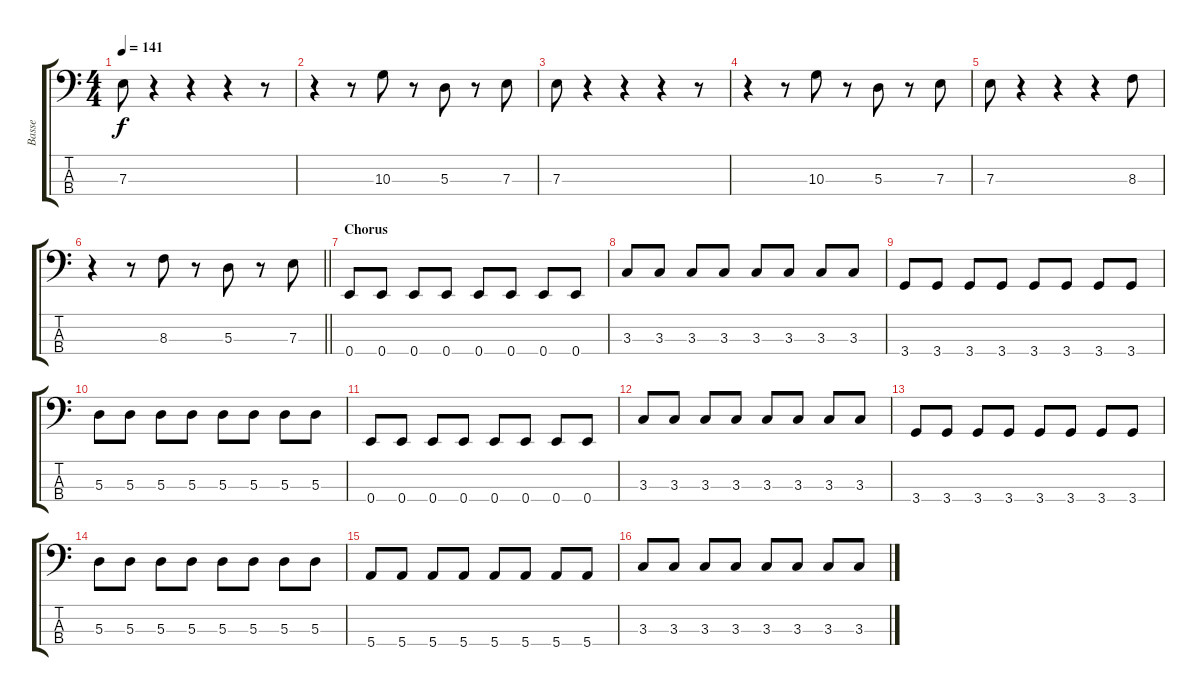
\track ("Basse" "Basse") {instrument electricbassfinger}
\staff {score tabs}
\tuning (G2 D2 A1 E1) {hide}
\ts (4 4)
\tempo 141
\clef f4
\ks c
7.3.8{dy f} r.4 r.4 r.4 r.8 |
r.4 r.8 10.3.8 r.8 5.3.8 r.8 7.3.8 |
7.3.8 r.4 r.4 r.4 r.8 |
r.4 r.8 10.3.8 r.8 5.3.8 r.8 7.3.8 |
7.3.8 r.4 r.4 r.4 8.3.8 |
\barLineRight lightlight
r.4 r.8 8.3.8 r.8 5.3.8 r.8 7.3.8 |
\section ("" "Chorus")
0.4.8 0.4.8 0.4.8 0.4.8 0.4.8 0.4.8 0.4.8 0.4.8 |
3.3.8 3.3.8 3.3.8 3.3.8 3.3.8 3.3.8 3.3.8 3.3.8 |
3.4.8 3.4.8 3.4.8 3.4.8 3.4.8 3.4.8 3.4.8 3.4.8 |
5.3.8 5.3.8 5.3.8 5.3.8 5.3.8 5.3.8 5.3.8 5.3.8 |
0.4.8 0.4.8 0.4.8 0.4.8 0.4.8 0.4.8 0.4.8 0.4.8 |
3.3.8 3.3.8 3.3.8 3.3.8 3.3.8 3.3.8 3.3.8 3.3.8 |
3.4.8 3.4.8 3.4.8 3.4.8 3.4.8 3.4.8 3.4.8 3.4.8 |
5.3.8 5.3.8 5.3.8 5.3.8 5.3.8 5.3.8 5.3.8 5.3.8 |
5.4.8 5.4.8 5.4.8 5.4.8 5.4.8 5.4.8 5.4.8 5.4.8 |
3.3.8 3.3.8 3.3.8 3.3.8 3.3.8 3.3.8 3.3.8 3.3.8
